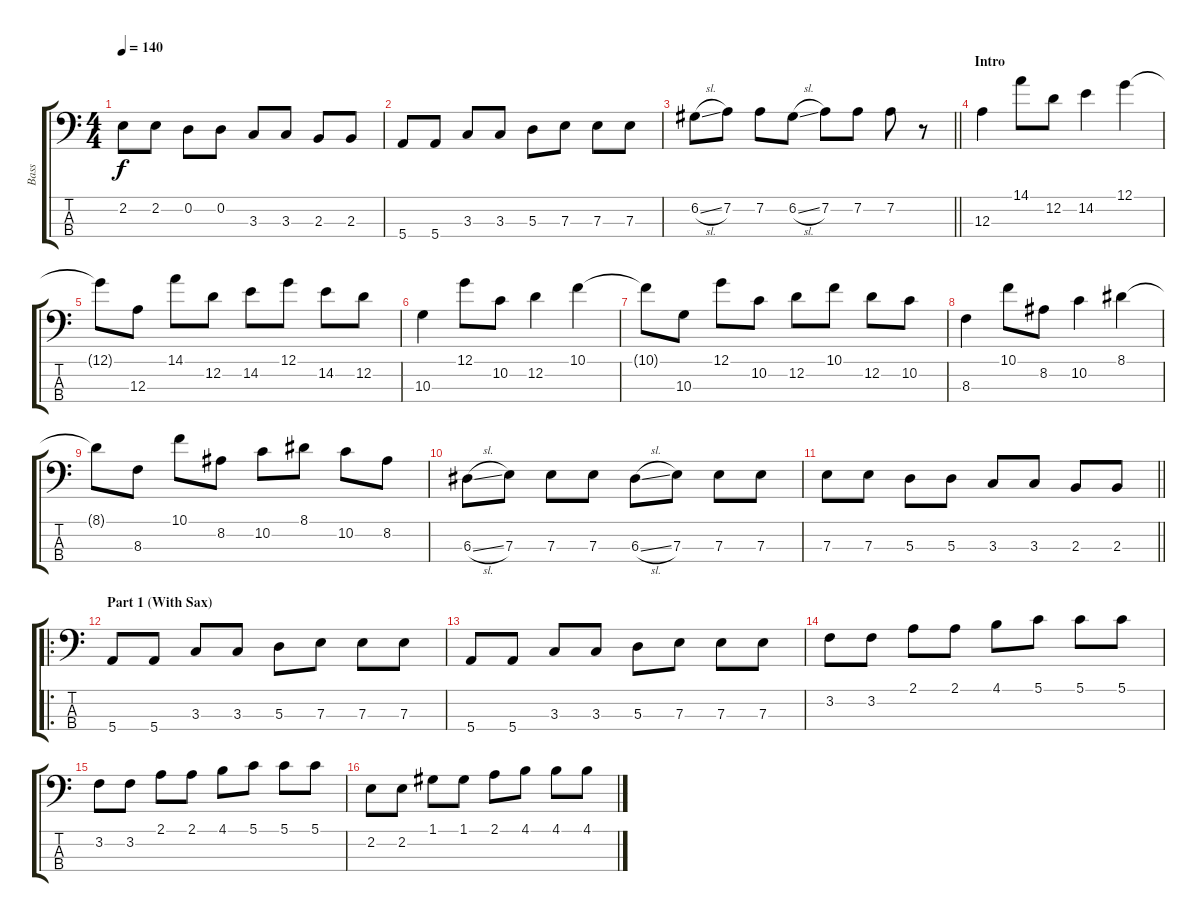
\track ("Bass" "Bass") {instrument electricbassfinger}
\staff {score tabs}
\tuning (G2 D2 A1 E1) {hide}
\ts (4 4)
\tempo 140
\clef f4
\ks c
2.2.8{dy f} 2.2.8 0.2.8 0.2.8 3.3.8 3.3.8 2.3.8 2.3.8 |
5.4.8 5.4.8 3.3.8 3.3.8 5.3.8 7.3.8 7.3.8 7.3.8 |
\barLineRight lightlight
6.2{sl}.8 7.2.8 7.2.8 6.2{sl}.8 7.2.8 7.2.8 7.2.8 r.8 |
\section ("" "Intro")
12.3.4 14.1.8 12.2.8 14.2.4 12.1.4 |
12.1{t}.8 12.3.8 14.1.8 12.2.8 14.2.8 12.1.8 14.2.8 12.2.8 |
10.3.4 12.1.8 10.2.8 12.2.4 10.1.4 |
10.1{t}.8 10.3.8 12.1.8 10.2.8 12.2.8 10.1.8 12.2.8 10.2.8 |
8.3.4 10.1.8 8.2.8 10.2.4 8.1.4 |
8.1{t}.8 8.3.8 10.1.8 8.2.8 10.2.8 8.1.8 10.2.8 8.2.8 |
6.3{sl}.8 7.3.8 7.3.8 7.3.8 6.3{sl}.8 7.3.8 7.3.8 7.3.8 |
\barLineRight lightlight
7.3.8 7.3.8 5.3.8 5.3.8 3.3.8 3.3.8 2.3.8 2.3.8 |
\ro
\section ("" "Part 1 (With Sax)")
5.4.8 5.4.8 3.3.8 3.3.8 5.3.8 7.3.8 7.3.8 7.3.8 |
5.4.8 5.4.8 3.3.8 3.3.8 5.3.8 7.3.8 7.3.8 7.3.8 |
3.2.8 3.2.8 2.1.8 2.1.8 4.1.8 5.1.8 5.1.8 5.1.8 |
3.2.8 3.2.8 2.1.8 2.1.8 4.1.8 5.1.8 5.1.8 5.1.8 |
2.2.8 2.2.8 1.1.8 1.1.8 2.1.8 4.1.8 4.1.8 4.1.8
